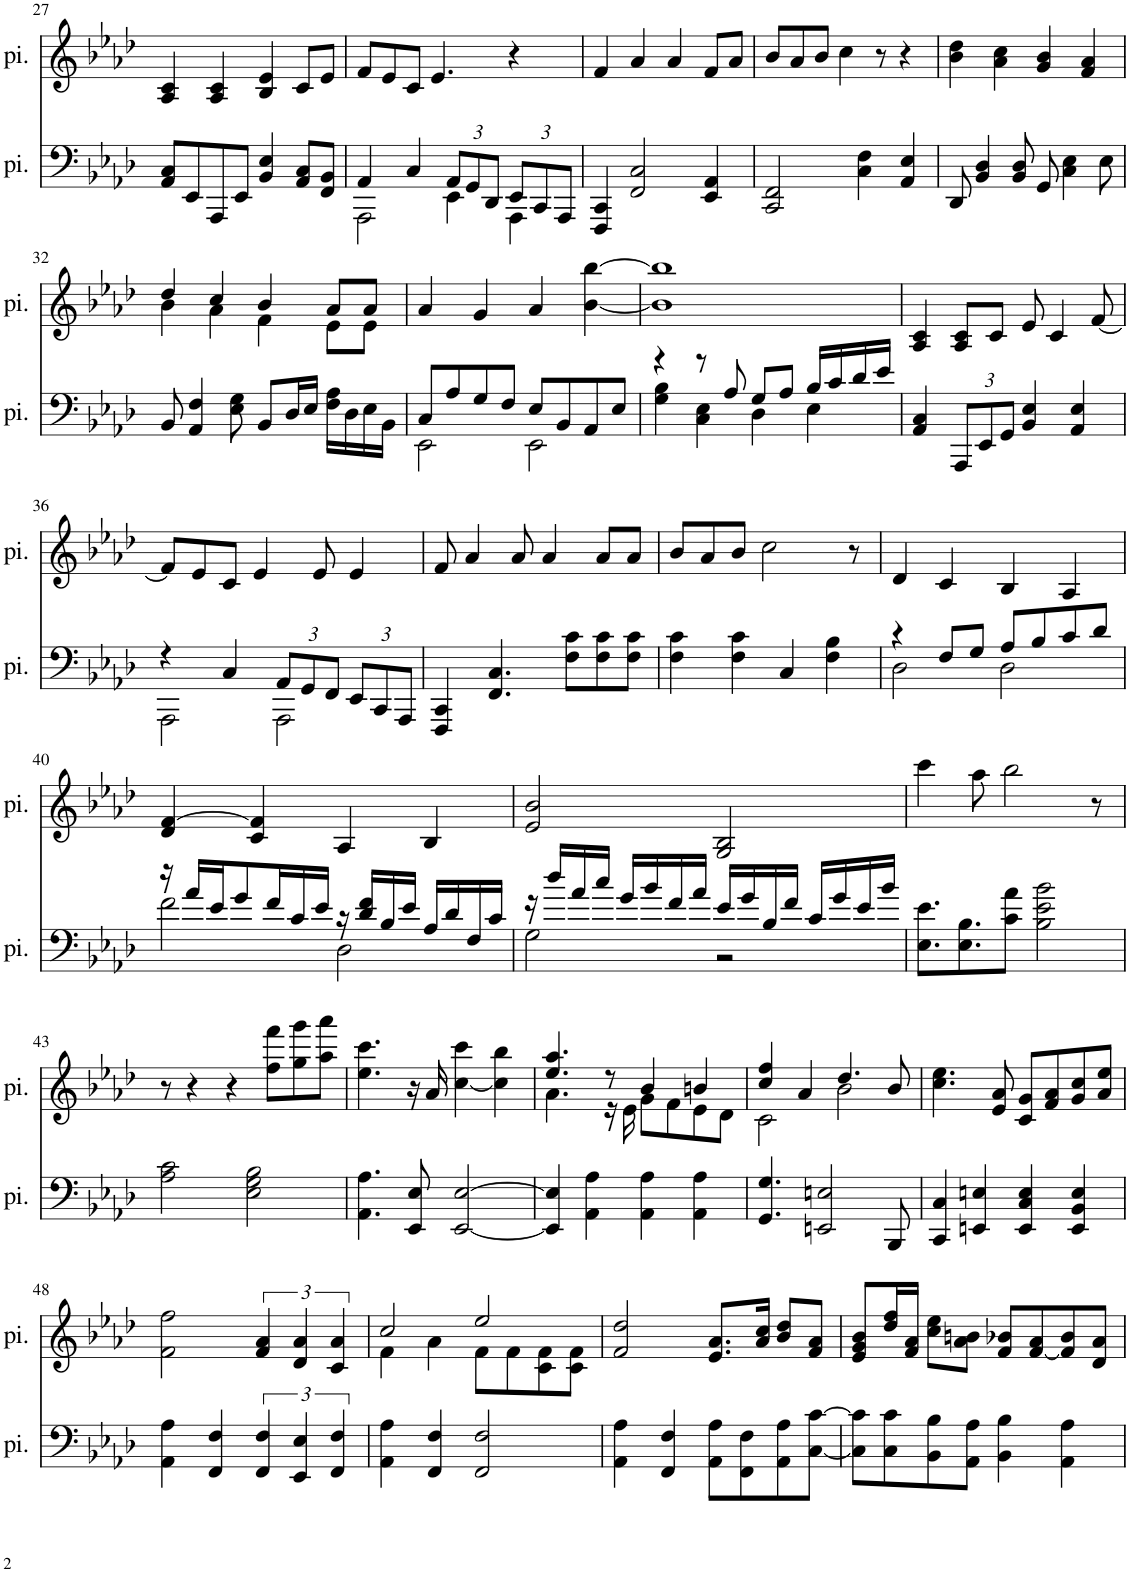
**kern	**kern
*part2	*part1
*staff2	*staff1
*I"piano	*I"piano
*I'pi.	*I'pi.
!!LO:PB:g=z
*clefF4	*clefG2
*k[b-e-a-d-]	*k[b-e-a-d-]
*M4/4	*M4/4
=27	=27
8AA-/ 8C/L	4A-/ 4c/
8EE-/	.
8AAA-/	4A-/ 4c/
8EE-/J	.
4BB-/ 4E-/	4B-/ 4e-/
8AA-/ 8C/L	8c/L
8FF/ 8BB-/J	8e-/J
=28	=28
*^	*
4AA-/	2AAA-\	8f/L
.	.	8e-/
4C/	.	8c/J
.	.	4.e-/
*Xbrackettup	*	*
12AA-/L	4EE-\	.
12GG/	.	.
12DD-/J	.	.
12EE-/L	4AAA-\	4r
12CC/	.	.
12AAA-/J	.	.
*v	*v	*
=29	=29
4FFF/ 4CC/	4f/
2FF/ 2C/	4a-/
.	4a-/
4EE-/ 4AA-/	8f/L
.	8a-/J
=30	=30
2CC/ 2FF/	8b-/L
.	8a-/
.	8b-/J
.	4cc\
4C\ 4F\	.
.	8r
4AA-/ 4E-/	4r
=31	=31
8DD-/	4b-\ 4dd-\
4BB-/ 4D-/	.
.	4a-\ 4cc\
8BB-/ 8D-/	.
8GG/	4g/ 4b-/
4C\ 4E-\	.
.	4f/ 4a-/
8E-\	.
!!LO:LB:g=z
=32	=32
*	*^
8BB-/	4dd-/	4b-\
4AA-/ 4F/	.	.
.	4cc/	4a-\
8E-\ 8G\	.	.
8BB-/L	4b-/	4f\
16D-/L	.	.
16E-/JJ	.	.
16F\ 16A-\LL	8a-/L	8e-\L
16D-\	.	.
16E-\	8a-/J	8e-\J
16BB-\JJ	.	.
*	*v	*v
=33	=33
*^	*
8C/L	2EE-\	4a-/
8A-/	.	.
8G/	.	4g/
8F/J	.	.
8E-/L	2EE-\	4a-/
8BB-/	.	.
8AA-/	.	[4b-\ [4bb-\
8E-/J	.	.
=34	=34	=34
4r	4G\ 4B-\	1b-] 1bb-]
8r	4C\ 4E-\	.
8A-/	.	.
8G/L	4D-\	.
8A-/J	.	.
16B-/LL	4E-\	.
16c/	.	.
16d-/	.	.
16e-/JJ	.	.
*v	*v	*
=35	=35
4AA-/ 4C/	4A-/ 4c/
12AAA-/L	8A-/ 8c/L
12EE-/	.
.	8c/J
12GG/J	.
4BB-/ 4E-/	8e-/
.	4c/
4AA-/ 4E-/	.
.	[8f/
!!LO:LB:g=z
=36	=36
*^	*
4r	2AAA-\	8f/L]
.	.	8e-/
4C/	.	8c/J
.	.	4e-/
12AA-/L	2AAA-\	.
12GG/	.	.
.	.	8e-/
12FF/J	.	.
12EE-/L	.	4e-/
12CC/	.	.
12AAA-/J	.	.
*v	*v	*
=37	=37
4FFF/ 4CC/	8f/
.	4a-/
4.FF/ 4.C/	.
.	8a-/
.	4a-/
8F\ 8c\L	.
8F\ 8c\	8a-/L
8F\ 8c\J	8a-/J
=38	=38
4F\ 4c\	8b-/L
.	8a-/
4F\ 4c\	8b-/J
.	2cc\
4C/	.
4F\ 4B-\	.
.	8r
=39	=39
*^	*
4r	2D-\	4d-/
8F/L	.	4c/
8G/J	.	.
8A-/L	2D-\	4B-/
8B-/	.	.
8c/	.	4A-/
8d-/J	.	.
!!LO:LB:g=z
=40	=40	=40
16r	2f\	4d-/ [4f/
16a-/LL	.	.
16e-/J	.	.
8g/	.	.
.	.	4c/ 4f/]
16f/L	.	.
16c/	.	.
16e-/JJ	.	.
16r	2D-\	4A-/
16d-/ 16f/LL	.	.
16B-/	.	.
16e-/JJ	.	.
16A-/LL	.	4B-/
16d-/	.	.
16F/	.	.
16c/JJ	.	.
=41	=41	=41
16r	2G\	2e-/ 2b-/
16dd-/LL	.	.
16a-/	.	.
16cc/JJ	.	.
16g/LL	.	.
16b-/	.	.
16f/	.	.
16a-/JJ	.	.
16e-/LL	2r	2G/ 2B-/
16g/	.	.
16B-/	.	.
16f/JJ	.	.
16c/LL	.	.
16g/	.	.
16e-/	.	.
16b-/JJ	.	.
*v	*v	*
=42	=42
8.E-\ 8.e-\L	4ccc\
8.E-\ 8.B-\	.
.	8aa-\
8c\ 8a-\J	2bb-\
2B-\ 2e-\ 2b-\	.
.	8r
!!LO:LB:g=z
=43	=43
2A-\ 2c\	8r
.	4r
.	4r
2E-\ 2G\ 2B-\	.
.	8ff\ 8fff\L
.	8gg\ 8ggg\
.	8aa-\ 8aaa-\J
=44	=44
4.AA-\ 4.A-\	4.ee-\ 4.ccc\
8EE-/ 8E-/	16r
.	16a-/
[2EE-/ [2E-/	[4cc\ 4ccc\
.	4cc\] 4bb-\
=45	=45
*	*^
4EE-/] 4E-/]	4.ee-/ 4.aa-/	4.a-\
4AA-\ 4A-\	.	.
.	8r	16r
.	.	16e-\
4AA-\ 4A-\	4b-/	8g\L
.	.	8f\
4AA-\ 4A-\	4bn/	8e-\
.	.	8d-\J
=46	=46	=46
4.GG/ 4.G/	4cc/ 4ff/	2c\
.	4a-/	.
2EEn/ 2En/	.	.
.	4.dd-/	2b-\
8BBB-/	8b-/	.
*	*v	*v
=47	=47
4CC/ 4C/	4.cc\ 4.ee-\
4EEn/ 4En/	.
.	8e-/ 8a-/
4EE/ 4C/ 4E/	8c/ 8g/L
.	8f/ 8a-/
4EE/ 4BB-/ 4E/	8g/ 8cc/
.	8a-/ 8ee-/J
!!LO:LB:g=z
=48	=48
4AA-\ 4A-\	2f\ 2ff\
4FF/ 4F/	.
*brackettup	*
6FF/ 6F/	6f/ 6a-/
6EE-/ 6E-/	6d-/ 6a-/
6FF/ 6F/	6c/ 6a-/
=49	=49
*	*^
4AA-\ 4A-\	2cc/	4f\
4FF/ 4F/	.	4a-\
2FF/ 2F/	2ee-/	8f\L
.	.	8f\
.	.	8c\ 8f\
.	.	8c\ 8f\J
*	*v	*v
=50	=50
4AA-\ 4A-\	2f/ 2dd-/
4FF/ 4F/	.
8AA-\ 8A-\L	8.e-/ 8.a-/L
8FF\ 8F\	.
.	16a-/ 16cc/Jk
8AA-\ 8A-\	8b-/ 8dd-/L
[8C\ [8c\J	8f/ 8a-/J
=51	=51
8C\] 8c\]L	8e-/ 8g/ 8b-/L
8C\ 8c\	16dd-/ 16ff/L
.	16f/ 16a-/JJ
8BB-\ 8B-\	8cc\ 8ee-\L
8AA-\ 8A-\J	8a-\ 8bn\J
4BB-\ 4B-\	8f/ 8b-X/L
.	[8f/ 8a-/
4AA-\ 4A-\	8f/] 8b-/
.	8d-/ 8a-/J
=	=
*-	*-
